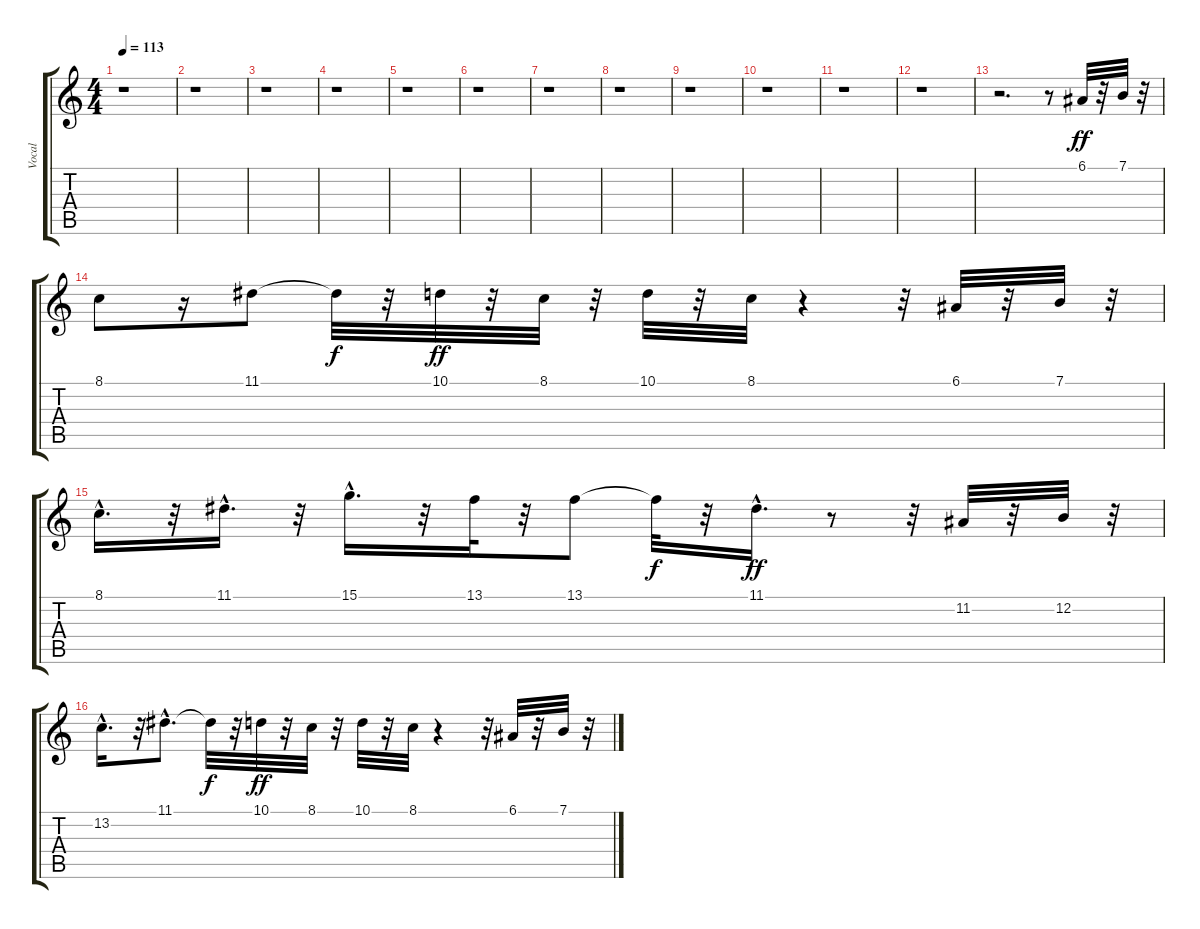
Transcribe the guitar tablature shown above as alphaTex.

\track ("Vocal" "Vocal") {instrument harmonica}
\staff {score tabs}
\tuning (E4 B3 G3 D3 A2 E2) {hide}
\ts (4 4)
\tempo 113
\clef g2
\ks c
r.1{dy ff instrument harmonica} |
r.1 |
r.1 |
r.1 |
r.1 |
r.1 |
r.1 |
r.1 |
r.1 |
r.1 |
r.1 |
r.1 |
r.2{d} r.8 6.1.32 r.32 7.1.32 r.32 |
8.1.8 r.16 11.1.8 11.1{t}.32{dy f} r.32 10.1.32{dy ff} r.32 8.1.32 r.32 10.1.32 r.32 8.1.32 r.4 r.32 6.1.32 r.32 7.1.32 r.32 |
8.1{hac}.16{d} r.32 11.1{hac}.16{d} r.32 15.1{hac}.16{d} r.32 13.1.32 r.32 13.1.8 13.1{t}.32{dy f} r.32 11.1{hac}.16{d dy ff} r.8 r.32 11.2.32 r.32 12.2.32 r.32 |
13.2{hac}.16{d} r.32 11.1{hac}.8{d} 11.1{t}.32{dy f} r.32 10.1.32{dy ff} r.32 8.1.32 r.32 10.1.32 r.32 8.1.32 r.4 r.32 6.1.32 r.32 7.1.32 r.32
